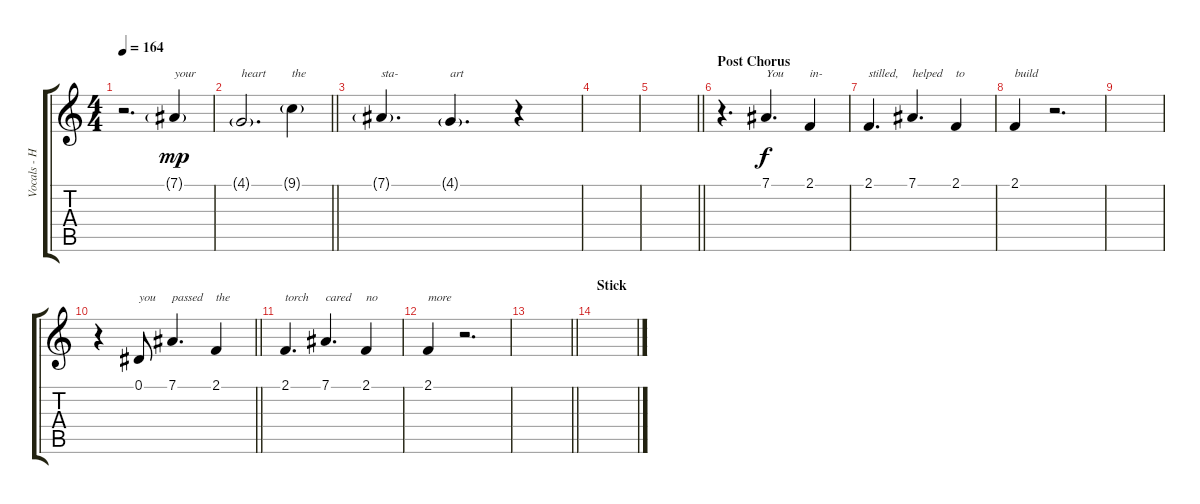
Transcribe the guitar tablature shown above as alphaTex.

\track ("Vocals - Hayley Williams" "Vocals - H") {instrument flute}
\staff {score tabs}
\tuning (Eb4 Bb3 Gb3 Db3 Ab2 Eb2) {hide}
\ts (4 4)
\tempo 164
\clef g2
\ks c
r.2{d dy mp} 7.1{g}.4{txt "your"} |
\barLineRight lightlight
4.1{g}.2{d txt "heart"} 9.1{g}.4{txt "the"} |
7.1{g}.4{d txt "sta-"} 4.1{g}.4{d txt "art"} r.4 |
|
\barLineRight lightlight
|
\section ("" "Post Chorus")
r.4{d} 7.1.4{d txt "You" dy f} 2.1.4{txt "in-"} |
2.1.4{d txt "stilled,"} 7.1.4{d txt "helped"} 2.1.4{txt "to"} |
2.1.4{txt "build"} r.2{d} |
|
\barLineRight lightlight
r.4 0.1.8{txt "you"} 7.1.4{d txt "passed"} 2.1.4{txt "the"} |
2.1.4{d txt "torch"} 7.1.4{d txt "cared"} 2.1.4{txt "no"} |
2.1.4{txt "more"} r.2{d} |
\barLineRight lightlight
|
\section ("" "Stick")
